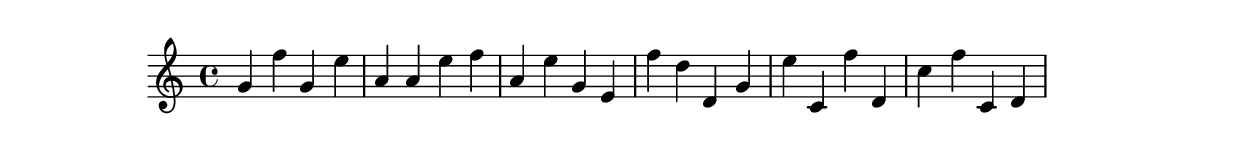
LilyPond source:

%% Do not edit this file; it is auto-generated from LSR http://lsr.dsi.unimi.it
%% This file is in the public domain.
\version "2.11.62"

\header {
  lsrtags = "pitches"

  texidoces = "
Este fragmento de código basado en Scheme genera
24 notas aleatorias (o tantas como se necesiten), basándose en la
hora actual (o en cualquier número pseudo-aleatorio que se
especifique en su lugar, para obtener las mismas notas aleatorias
cada vez): es decir, para obtener distintos patrones de notas,
sólo tiene que modificar este número.

"
  doctitlees = "Generación de notas aleatorias"

  texidoc = "
This Scheme-based snippet generates 24 random notes (or as many as
required), based on the current time (or any randomish number specified
instead, in order to obtain the same random notes each time): i.e., to
get different random note patterns, just change this number.

"
  doctitle = "Generating random notes"
} % begin verbatim
\score {
  { #(let ((random-state (seed->random-state (current-time))))
    (ly:export
     (make-music 'SequentialMusic 'elements
      (map (lambda x
           (let ((idx (random 12 random-state)))
            (make-music 'EventChord
             'elements (list (make-music 'NoteEvent
                              'duration (ly:make-duration 2 0 1 1)
                              'pitch (ly:make-pitch (quotient idx 7)
                                      (remainder idx 7)
                                      0))))))
       (make-list 24)))))
  }
}
